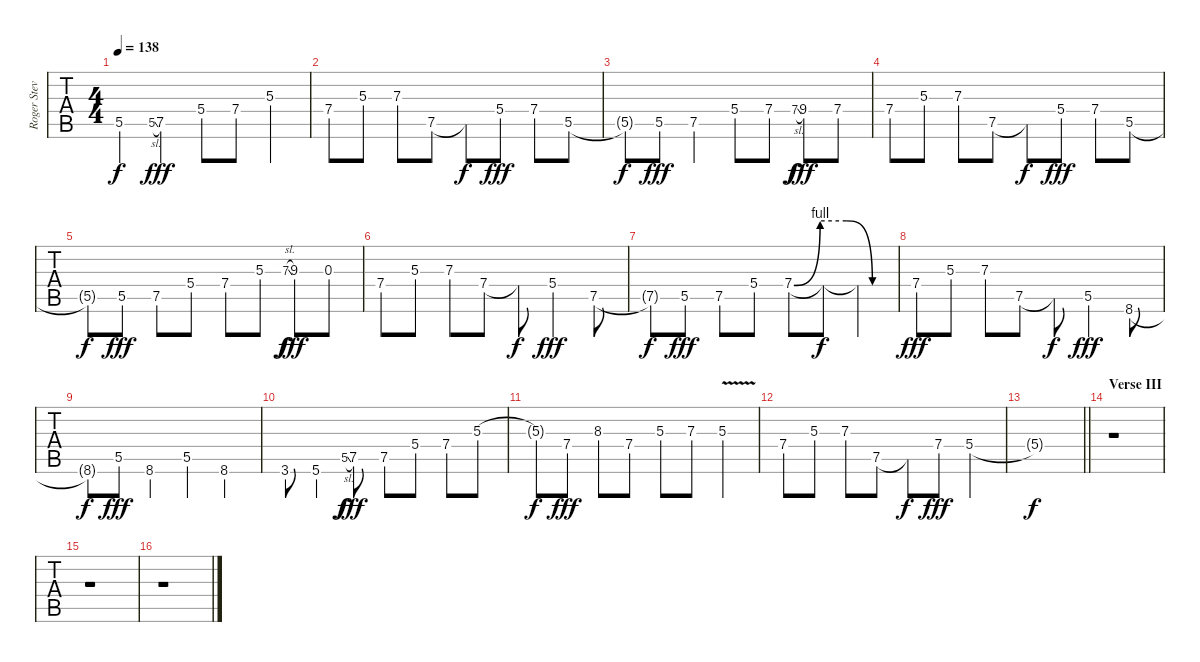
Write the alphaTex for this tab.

\track ("Roger Stevens' lead guitar" "Roger Stev") {instrument overdrivenguitar}
\staff {tabs}
\tuning (E4 B3 G3 D3 A2 E2) {hide}
\ts (4 4)
\tempo 138
\clef g2
\ks aminor
5.5{t}.4{dy f} 5.5{sl}.8{gr} 7.5.4{dy fff} 5.4.8 7.4.8 5.3.4 |
7.4.8 5.3.8 7.3.8 7.5.8 7.5{t}.8{dy f} 5.4.8{dy fff} 7.4.8 5.5.8 |
5.5{t}.8{dy f} 5.5.8{dy fff} 7.5.4 5.4.8 7.4.8 7.4{sl}.8{gr dy f} 9.4.8{dy fff} 7.4.8 |
7.4.8 5.3.8 7.3.8 7.5.8 7.5{t}.8{dy f} 5.4.8{dy fff} 7.4.8 5.5.8 |
5.5{t}.8{dy f} 5.5.8{dy fff} 7.5.8 5.4.8 7.4.8 5.3.8 7.3{sl}.8{gr dy f} 9.3.8{dy fff} 0.3.8 |
7.4.8 5.3.8 7.3.8 7.4.8 7.4{t}.8{dy f} 5.4.4{dy fff} 7.5.8 |
7.5{t}.8{dy f} 5.5.8{dy fff} 7.5.8 5.4.8 7.4{be (custom 0 0 15 4 30 4 45 0 60 0)}.8 7.4{t}.8{dy f} 7.4{t}.4 |
7.4.8{dy fff} 5.3.8 7.3.8 7.5.8 7.5{t}.8{dy f} 5.5.4{dy fff} 8.6.8 |
8.6{t}.8{dy f} 5.5.8{dy fff} 8.6.4 5.5.4 8.6.4 |
3.6.8 5.6.4 5.5{sl}.8{gr dy f} 7.5.8{dy fff} 7.5.8 5.4.8 7.4.8 5.3.8 |
5.3{t}.8{dy f} 7.4.8{dy fff} 8.3.8 7.4.8 5.3.8 7.3.8 5.3{v}.4 |
7.4.8 5.3.8 7.3.8 7.5.8 7.5{t}.8{dy f} 7.4.8{dy fff} 5.4.4 |
\barLineRight lightlight
5.4{t}.1{dy f} |
\section ("" "Verse III")
r.1 |
r.1 |
r.1
